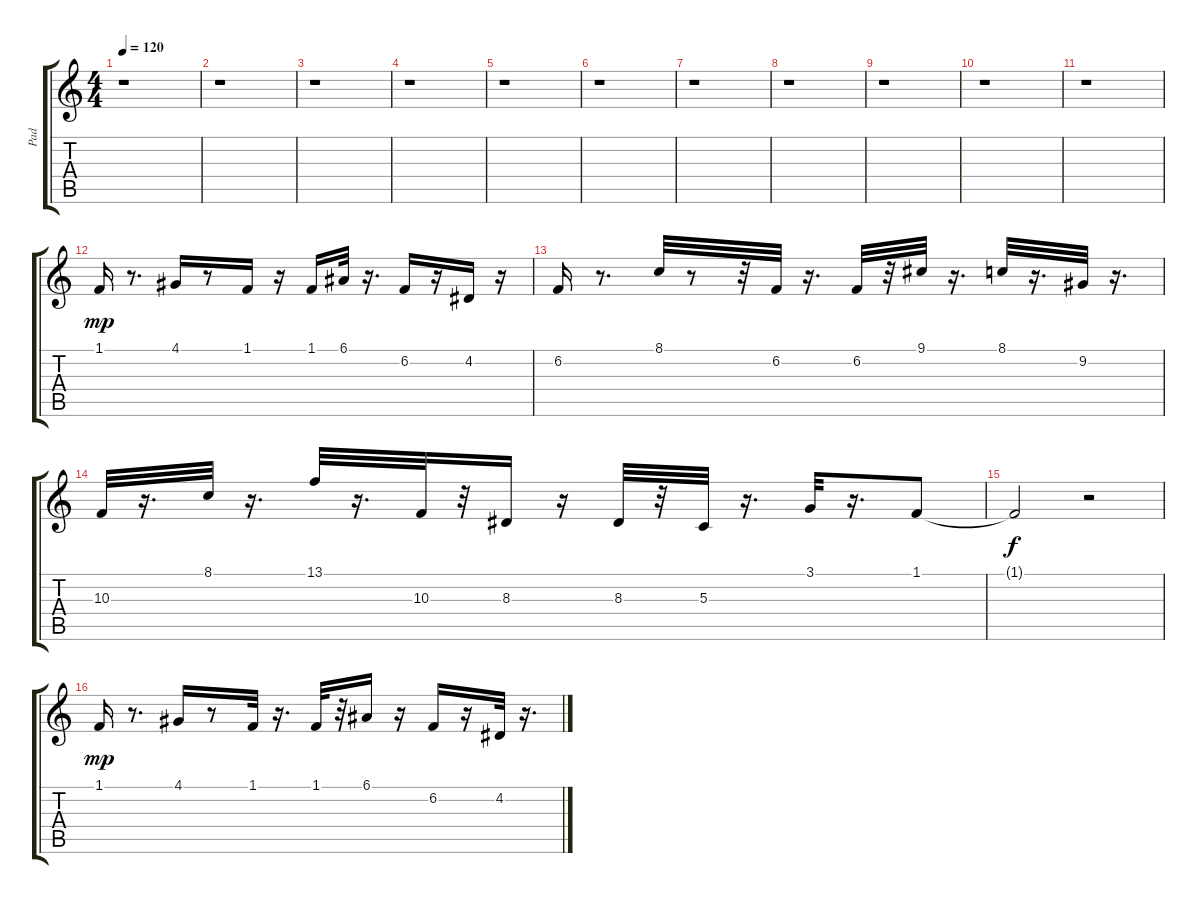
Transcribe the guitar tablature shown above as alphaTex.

\track ("Pad" "Pad") {instrument pad3polysynth}
\staff {score tabs}
\tuning (E4 B3 G3 D3 A2 E2) {hide}
\ts (4 4)
\tempo 120
\clef g2
\ks c
r.1{dy mp} |
r.1 |
r.1 |
r.1 |
r.1 |
r.1 |
r.1 |
r.1 |
r.1 |
r.1 |
r.1 |
1.1.16 r.8{d} 4.1.16 r.8 1.1.16 r.16 1.1.16 6.1.32 r.16{d} 6.2.16 r.16 4.2.16 r.16 |
6.2.16 r.8{d} 8.1.32 r.8 r.32 6.2.32 r.16{d} 6.2.32 r.32 9.1.32 r.16{d} 8.1.32 r.16{d} 9.2.32 r.16{d} |
10.3.32 r.16{d} 8.1.32 r.16{d} 13.1.32 r.16{d} 10.3.32 r.32 8.3.16 r.16 8.3.32 r.32 5.3.32 r.16{d} 3.1.32 r.16{d} 1.1.8 |
1.1{t}.2{dy f} r.2 |
1.1.16{dy mp} r.8{d} 4.1.16 r.8 1.1.32 r.16{d} 1.1.32 r.32 6.1.16 r.16 6.2.16 r.16 4.2.32 r.16{d}
